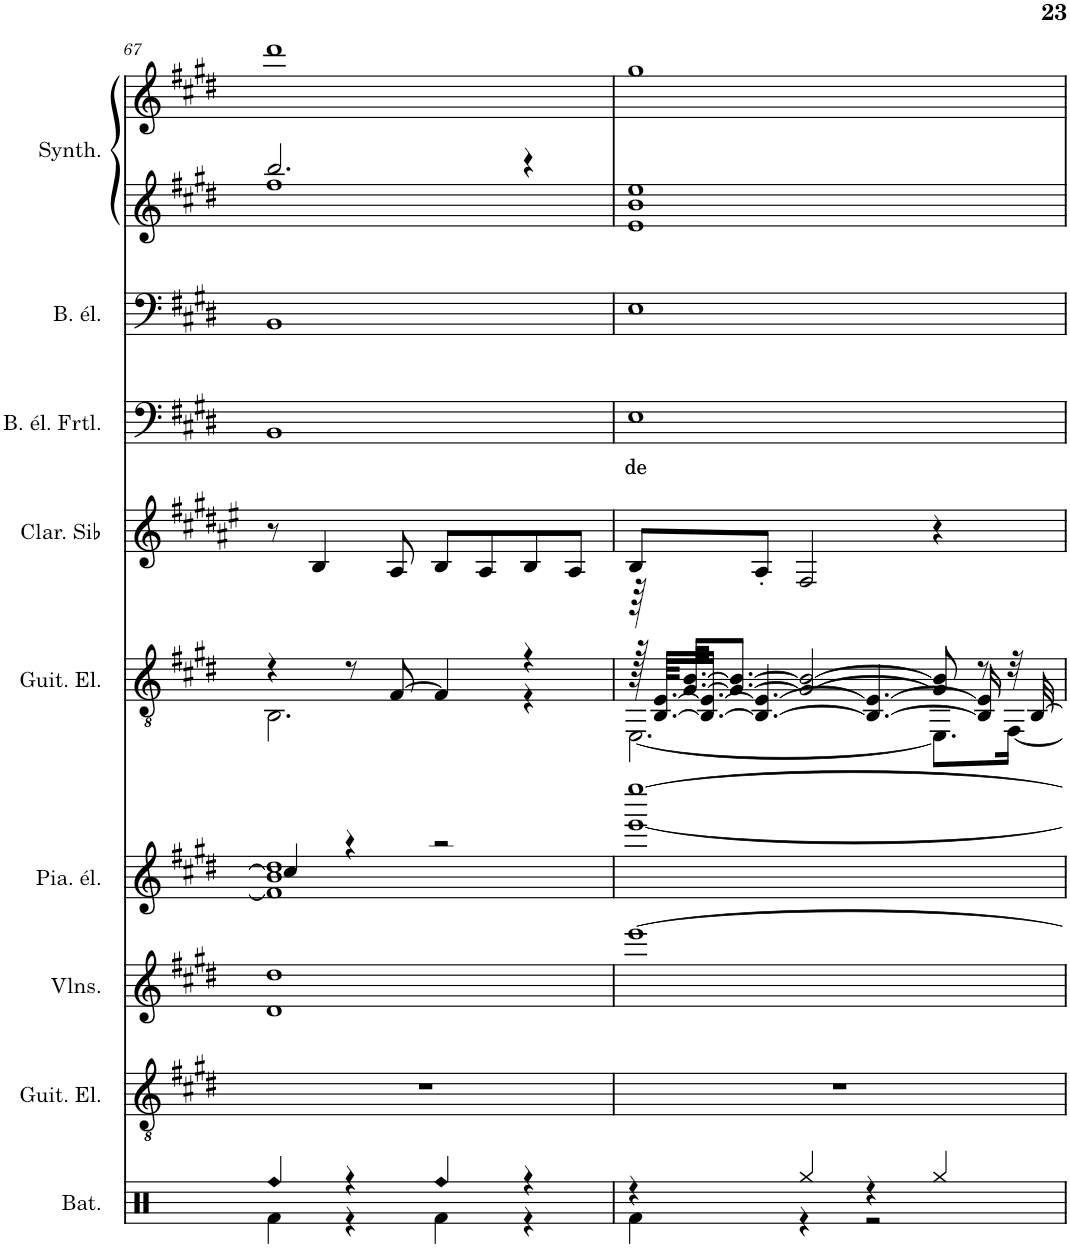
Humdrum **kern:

**kern	**kern	**kern	**kern	**kern	**kern	**kern	**text	**kern	**kern	**kern
*part9	*part8	*part7	*part6	*part5	*part4	*part3	*part3	*part2	*part1	*part1
*staff10	*staff9	*staff8	*staff7	*staff6	*staff5	*staff4	*staff4	*staff3	*staff2	*staff1
*I"Batterie	*I"Guitare électrique	*I"Violons	*I"Piano électrique	*I"Guitare électrique	*I"Clarinette en Sib	*I"Basse électrique fretless	*	*I"Basse électrique à 5 cordes	*I"Synthétiseur d'effets	*
*I'Bat.	*I'Guit. El.	*I'Vlns.	*I'Pia. él.	*I'Guit. El.	*I'Clar. Sib	*I'B. él. Frtl.	*	*I'B. él.	*I'Synth.	*
!!LO:PB:g=z
*clefX	*clefGv2	*clefG2	*clefG2	*clefGv2	*clefG2	*clefF4	*	*clefF4	*clefG2	*clefG2
*	*	*	*	*	*Trd1c2	*Trd7c12	*	*Trd7c12	*	*
*k[]	*k[f#c#g#d#]	*k[f#c#g#d#]	*k[f#c#g#d#]	*k[f#c#g#d#]	*k[f#c#g#d#a#e#]	*k[f#c#g#d#]	*	*k[f#c#g#d#]	*k[f#c#g#d#]	*k[f#c#g#d#]
*M4/4	*M4/4	*M4/4	*M4/4	*M4/4	*M4/4	*M4/4	*	*M4/4	*M4/4	*M4/4
=67	=67	=67	=67	=67	=67	=67	=67	=67	=67	=67
!LO:N:head=diamond	!	!	!	!	!	!	!	!	!	!
*^	*	*	*^	*^	*	*	*	*	*^	*
4Rff/	4Rf\	1r	1d# 1dd#	4cc#/]	1f#] 1b 1dd#	4r	2.BB\	8r	1BB	.	1BB	2.bb/	1ff#	1ddd#
.	.	.	.	.	.	.	.	4B/	.	.	.	.	.	.
4r	4r	.	.	4r	.	8r	.	.	.	.	.	.	.	.
.	.	.	.	.	.	[8F#/	.	8A#/	.	.	.	.	.	.
!LO:N:head=diamond	!	!	!	!	!	!	!	!	!	!	!	!	!	!
4Rff/	4Rf\	.	.	2r	.	4F#/]	.	8B/L	.	.	.	.	.	.
.	.	.	.	.	.	.	.	8A#/	.	.	.	.	.	.
4r	4r	.	.	.	.	4r	4r	8B/	.	.	.	4r	.	.
.	.	.	.	.	.	.	.	8A#/J	.	.	.	.	.	.
*	*	*	*	*v	*v	*	*	*	*	*	*	*v	*v	*
=68	=68	=68	=68	=68	=68	=68	=68	=68	=68	=68	=68	=68
*	*	*	*	*	*	*^	*	*	*	*	*	*
!	!	!	!	!	!	!	!	!	!	!LO:LY:b	!	!	!
4r	4Rf\	1r	[1eee	[1eee [1eeee	64r	128r	[2.EE\	8B/L	1E	de	1E	1e 1b 1ee	1gg#
.	.	.	.	.	.	[64.BB/ [64.E/KKLL	.	.	.	.	.	.	.
.	.	.	.	.	[32.G#/ [32.B/KKL	.	.	.	.	.	.	.	.
.	.	.	.	.	.	16.BB/_ 16.E/_JJ	.	.	.	.	.	.	.
.	.	.	.	.	8.G#/_ 8.B/_J	.	.	.	.	.	.	.	.
.	.	.	.	.	.	4.BB/_ 4.E/_	.	8A#'/J	.	.	.	.	.
4Rgg/	4r	.	.	.	2G#/_ 2B/_	.	.	2F#/	.	.	.	.	.
4r	2r	.	.	.	.	4.BB/_ 4.E/_	.	.	.	.	.	.	.
4Rgg/	.	.	.	.	8G#/] 8B/]	.	8.EE\L]	4r	.	.	.	.	.
.	.	.	.	.	8r	16BB/] 16E/]	.	.	.	.	.	.	.
.	.	.	.	.	.	32r	[16FF#\Jk	.	.	.	.	.	.
.	.	.	.	.	.	[32BB/	.	.	.	.	.	.	.
*v	*v	*	*	*	*v	*v	*v	*	*	*	*	*	*
=	=	=	=	=	=	=	=	=	=	=
*-	*-	*-	*-	*-	*-	*-	*-	*-	*-	*-
